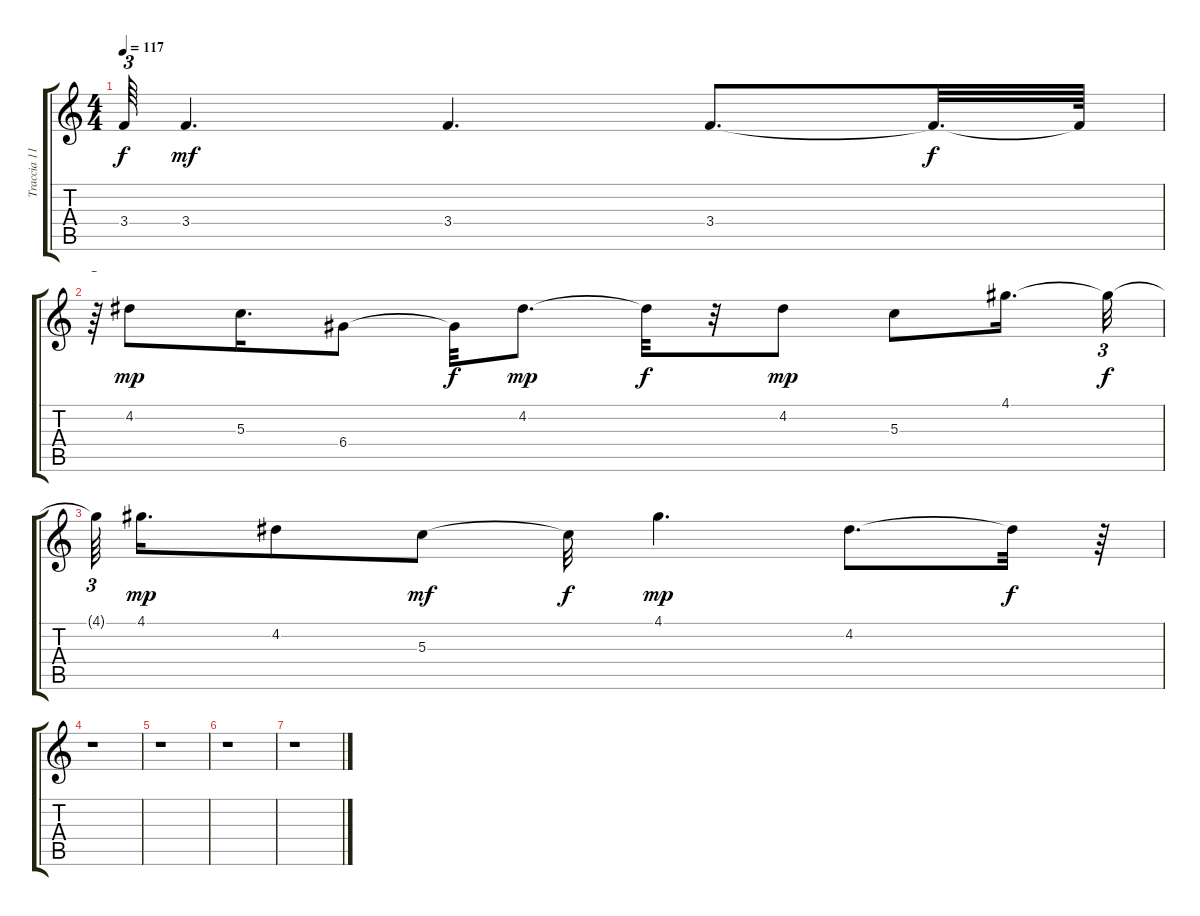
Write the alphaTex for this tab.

\track ("Traccia 11" "Traccia 11") {instrument electricguitarclean}
\staff {score tabs}
\tuning (E4 B3 G3 D3 A2 E2) {hide}
\ts (4 4)
\tempo 117
\clef g2
\ks c
3.4{t}.64{tu (3 2) dy f} 3.4.4{d dy mf} 3.4.4{d} 3.4.8{d} 3.4{t}.32{d dy f} 3.4{t}.64 |
r.64{tu (3 2)} 4.2.8{dy mp balance 2} 5.3.16{d} 6.4.8 6.4{t}.32{dy f} 4.2.8{d dy mp} 4.2{t}.32{dy f} r.32 4.2.8{dy mp} 5.3.8 4.1.16{d} 4.1{t}.32{tu (3 2) dy f} |
4.1{t}.64{tu (3 2) beam splitsecondary} 4.1.16{d dy mp} 4.2.8 5.3.8{dy mf} 5.3{t}.32{dy f} 4.1.4{d dy mp} 4.2.8{d} 4.2{t}.32{dy f} r.64 |
r.1 |
r.1 |
r.1 |
r.1
